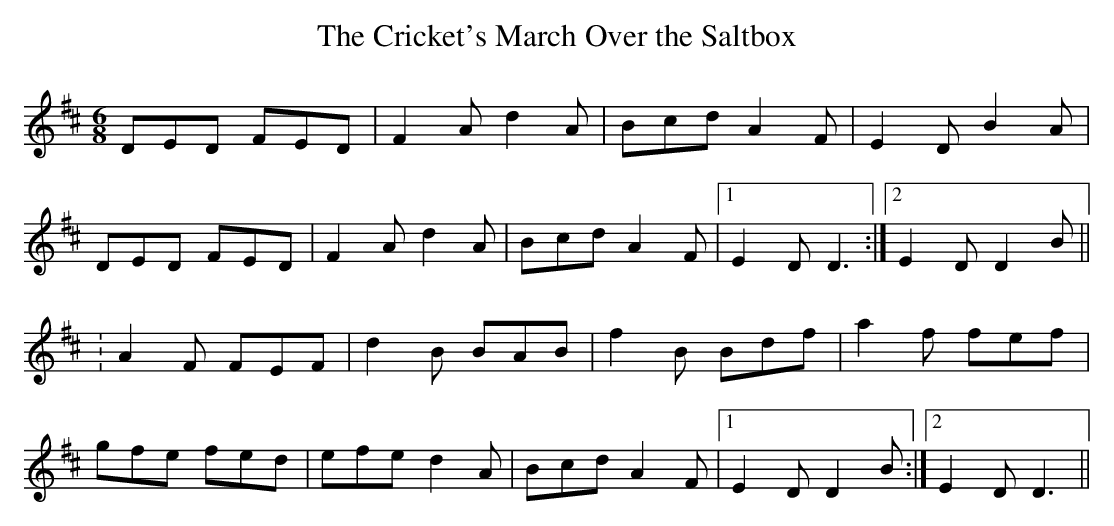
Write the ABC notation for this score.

X:1
T:Cricket's March Over the Saltbox, The
M:6/8
K:D
DED FED|F2A d2A|Bcd A2F|E2D B2A|
DED FED|F2A d2A|Bcd A2F|1 E2D D3 :|2 E2D D2B||
:A2F FEF|d2B BAB|f2B Bdf|a2f fef|
gfe fed|efe d2A|Bcd A2F|1 E2D D2B:|2 E2D D3||
